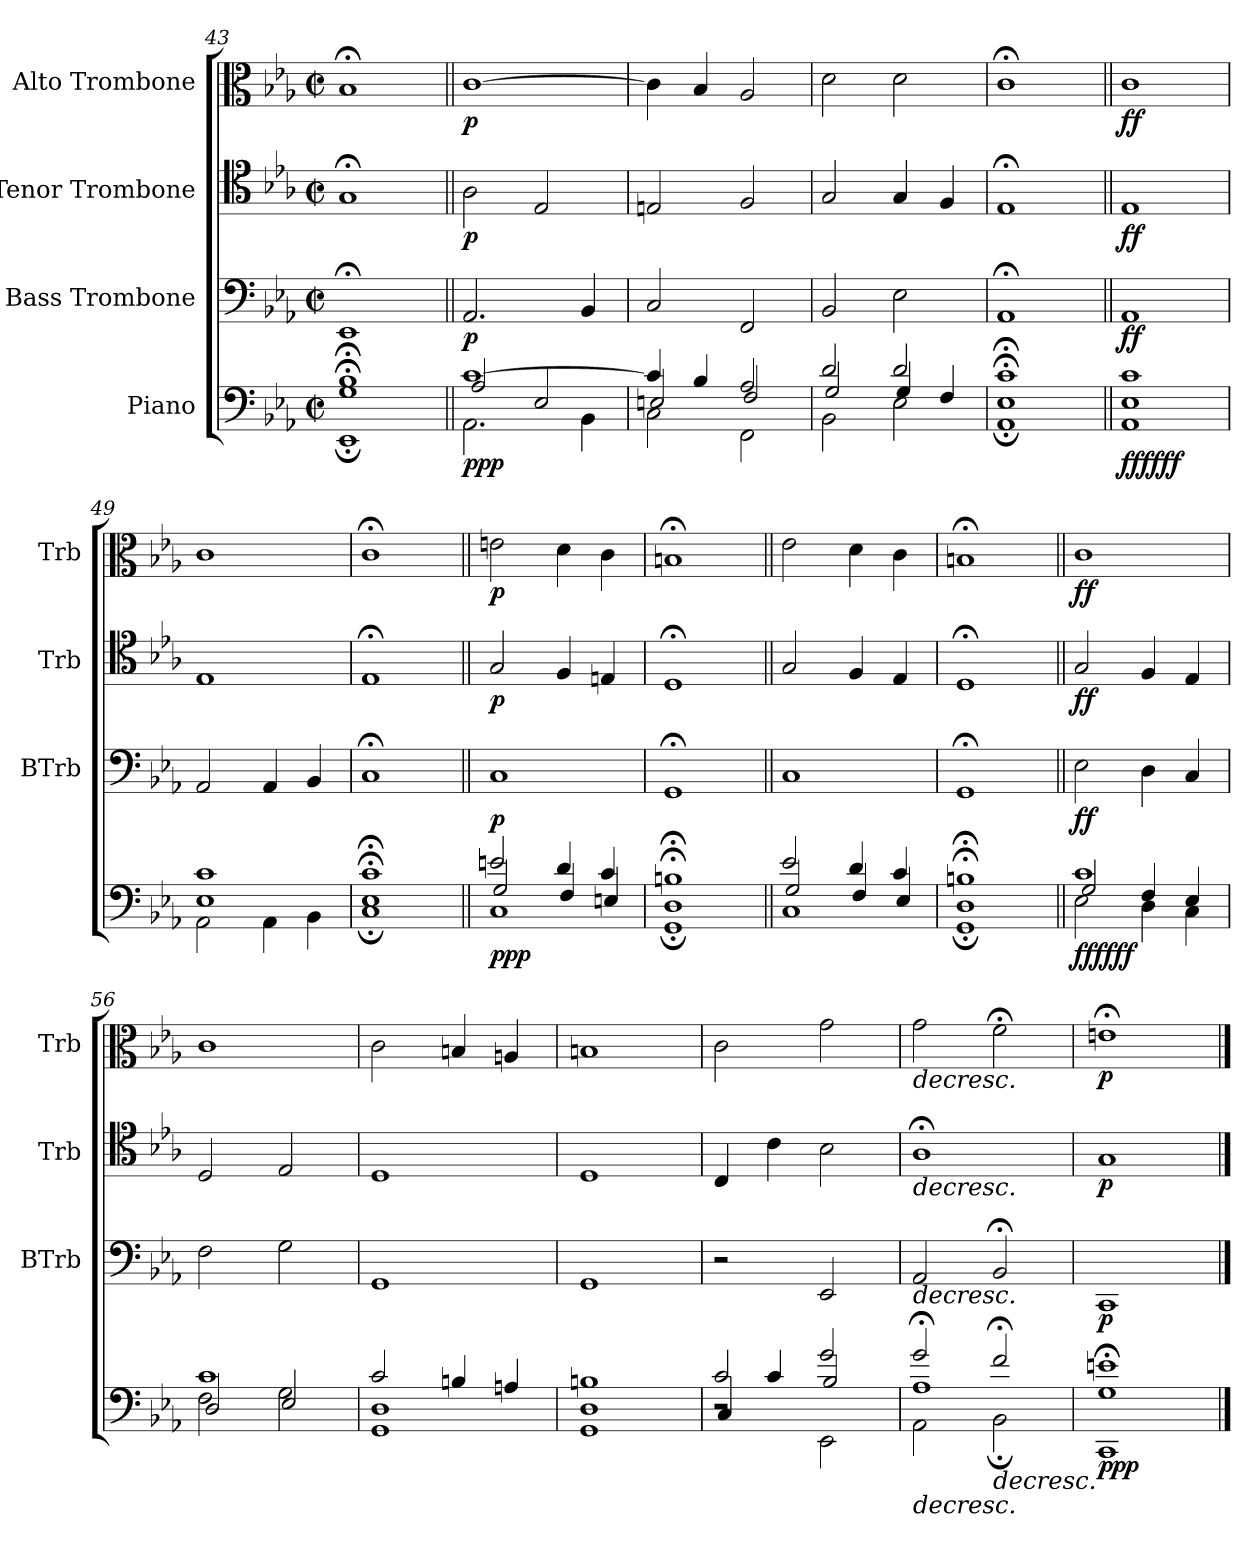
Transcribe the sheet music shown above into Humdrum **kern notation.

**kern	**dynam	**kern	**dynam	**kern	**dynam	**kern	**dynam
*part4	*part4	*part3	*part3	*part2	*part2	*part1	*part1
*staff4	*staff4	*staff3	*staff3	*staff2	*staff2	*staff1	*staff1
*I"Piano	*	*I"Bass Trombone	*	*I"Tenor Trombone	*	*I"Alto Trombone	*
*	*	*I'BTrb	*	*I'Trb	*	*I'Trb	*
*clefF4	*	*clefF4	*	*clefC4	*	*clefC3	*
*k[b-e-a-]	*	*k[b-e-a-]	*	*k[b-e-a-]	*	*k[b-e-a-]	*
*M2/2	*	*M2/2	*	*M2/2	*	*M2/2	*
*met(c|)	*	*met(c|)	*	*met(c|)	*	*met(c|)	*
=43	=43	=43	=43	=43	=43	=43	=43
*^	*	*	*	*	*	*	*
*	*^	*	*	*	*	*	*	*
1B-;<Z	1EE-;<	1G;<	.	1EE-;<	.	1G;<	.	1B-;<Z	.
=44||	=44||	=44||	=44||	=44||	=44||	=44||	=44||	=44||	=44||
!	!	!	!LO:DY:b	!	!	!	!	!	!
!	!	!	!LO:DY:n=1:b	!	!	!	!	!	!
!	!	!	!LO:DY:n=2:b	!	!LO:DY:b	!	!LO:DY:b	!	!LO:DY:b
[1c	2.AA-\	2A-/	p p p	2.AA-/	p	2A-\	p	[1c	p
.	.	2E-/	.	.	.	2E-/	.	.	.
.	4BB-\	.	.	4BB-/	.	.	.	.	.
=45	=45	=45	=45	=45	=45	=45	=45	=45	=45
4c/]	2C\	2En/	.	2C/	.	2En/	.	4c\]	.
4B-/	.	.	.	.	.	.	.	4B-/	.
2A-/	2FF\	2F/	.	2FF/	.	2F/	.	2A-/	.
=46	=46	=46	=46	=46	=46	=46	=46	=46	=46
2d/	2BB-\	2G/	.	2BB-/	.	2G/	.	2d\	.
2d/	2E-\	4G/	.	2E-\	.	4G/	.	2d\	.
.	.	4F/	.	.	.	4F/	.	.	.
=47	=47	=47	=47	=47	=47	=47	=47	=47	=47
1c;<Z	1AA-;<	1E-;<	.	1AA-;<	.	1E-;<	.	1c;<Z	.
!!LO:LB:g=z
=48||	=48||	=48||	=48||	=48||	=48||	=48||	=48||	=48||	=48||
!	!	!	!LO:DY:b	!	!	!	!	!	!
!	!	!	!LO:DY:n=1:b	!	!	!	!	!	!
!	!	!	!LO:DY:n=2:b	!	!LO:DY:b	!	!LO:DY:b	!	!LO:DY:b
1c	1AA-	1E-	ff ff ff	1AA-	ff	1E-	ff	1c	ff
=49	=49	=49	=49	=49	=49	=49	=49	=49	=49
1c	2AA-\	1E-	.	2AA-/	.	1E-	.	1c	.
.	4AA-\	.	.	4AA-/	.	.	.	.	.
.	4BB-\	.	.	4BB-/	.	.	.	.	.
=50	=50	=50	=50	=50	=50	=50	=50	=50	=50
1c;<Z	1C;<	1E-;<	.	1C;<	.	1E-;<	.	1c;<Z	.
=51||	=51||	=51||	=51||	=51||	=51||	=51||	=51||	=51||	=51||
!	!	!	!LO:DY:b	!	!	!	!	!	!
!	!	!	!LO:DY:n=1:b	!	!	!	!	!	!
!	!	!	!LO:DY:n=2:b	!	!LO:DY:b	!	!LO:DY:b	!	!LO:DY:b
2en/	1C	2G/	p p p	1C	p	2G/	p	2en\	p
4d/	.	4F/	.	.	.	4F/	.	4d\	.
4c/	.	4En/	.	.	.	4En/	.	4c\	.
=52	=52	=52	=52	=52	=52	=52	=52	=52	=52
1Bn;<Z	1GG;<	1D;<	.	1GG;<	.	1D;<	.	1Bn;<Z	.
=53||	=53||	=53||	=53||	=53||	=53||	=53||	=53||	=53||	=53||
2e-/	1C	2G/	.	1C	.	2G/	.	2e-\	.
4d/	.	4F/	.	.	.	4F/	.	4d\	.
4c/	.	4E-/	.	.	.	4E-/	.	4c\	.
=54	=54	=54	=54	=54	=54	=54	=54	=54	=54
1Bn;<Z	1GG;<	1D;<	.	1GG;<	.	1D;<	.	1Bn;<Z	.
!!LO:LB:g=z
=55||	=55||	=55||	=55||	=55||	=55||	=55||	=55||	=55||	=55||
!	!	!	!LO:DY:b	!	!	!	!	!	!
!	!	!	!LO:DY:n=1:b	!	!	!	!	!	!
!	!	!	!LO:DY:n=2:b	!	!LO:DY:b	!	!LO:DY:b	!	!LO:DY:b
1c	2E-\	2G/	ff ff ff	2E-\	ff	2G/	ff	1c	ff
.	4D\	4F/	.	4D\	.	4F/	.	.	.
.	4C\	4E-/	.	4C/	.	4E-/	.	.	.
=56	=56	=56	=56	=56	=56	=56	=56	=56	=56
1c	2F\	2D/	.	2F\	.	2D/	.	1c	.
.	2G\	2E-/	.	2G\	.	2E-/	.	.	.
=57	=57	=57	=57	=57	=57	=57	=57	=57	=57
2c/	1GG	1D	.	1GG	.	1D	.	2c\	.
4Bn/	.	.	.	.	.	.	.	4Bn/	.
4An/	.	.	.	.	.	.	.	4An/	.
=58	=58	=58	=58	=58	=58	=58	=58	=58	=58
1Bn	1GG	1D	.	1GG	.	1D	.	1Bn	.
=59	=59	=59	=59	=59	=59	=59	=59	=59	=59
2c/	2r	4C/	.	2r	.	4C/	.	2c\	.
.	.	4c/	.	.	.	4c\	.	.	.
2g/	2EE-\	2B-/	.	2EE-/	.	2B-\	.	2g\	.
=60	=60	=60	=60	=60	=60	=60	=60	=60	=60
!	!	!	!LO:HP:b	!	!	!	!	!	!
!	!	!	!LO:HP:n=1:b	!	!LO:HP:b	!	!LO:HP:b	!	!LO:HP:b
2g/	2AA-\	1A-;<	> >	2AA-/	>	1A-;<	>	2g\	>
!	!	!	!LO:HP:b	!	!	!	!	!	!
2f;</	2BB-;<\	.	>	2BB-;</	.	.	.	2f;<\	.
=61	=61	=61	=61	=61	=61	=61	=61	=61	=61
!	!	!	!LO:DY:b	!	!	!	!	!	!
!	!	!	!LO:DY:n=1:b	!	!	!	!	!	!
!	!	!	!LO:DY:n=2:b	!	!LO:DY:b	!	!LO:DY:b	!	!LO:DY:b
1en;<	1CC	1G	p p p	1CC	p	1G	p	1en;<	p
*v	*v	*v	*	*	*	*	*	*	*
.	] ] ]	.	]	.	]	.	]
==	==	==	==	==	==	==	==
*-	*-	*-	*-	*-	*-	*-	*-
